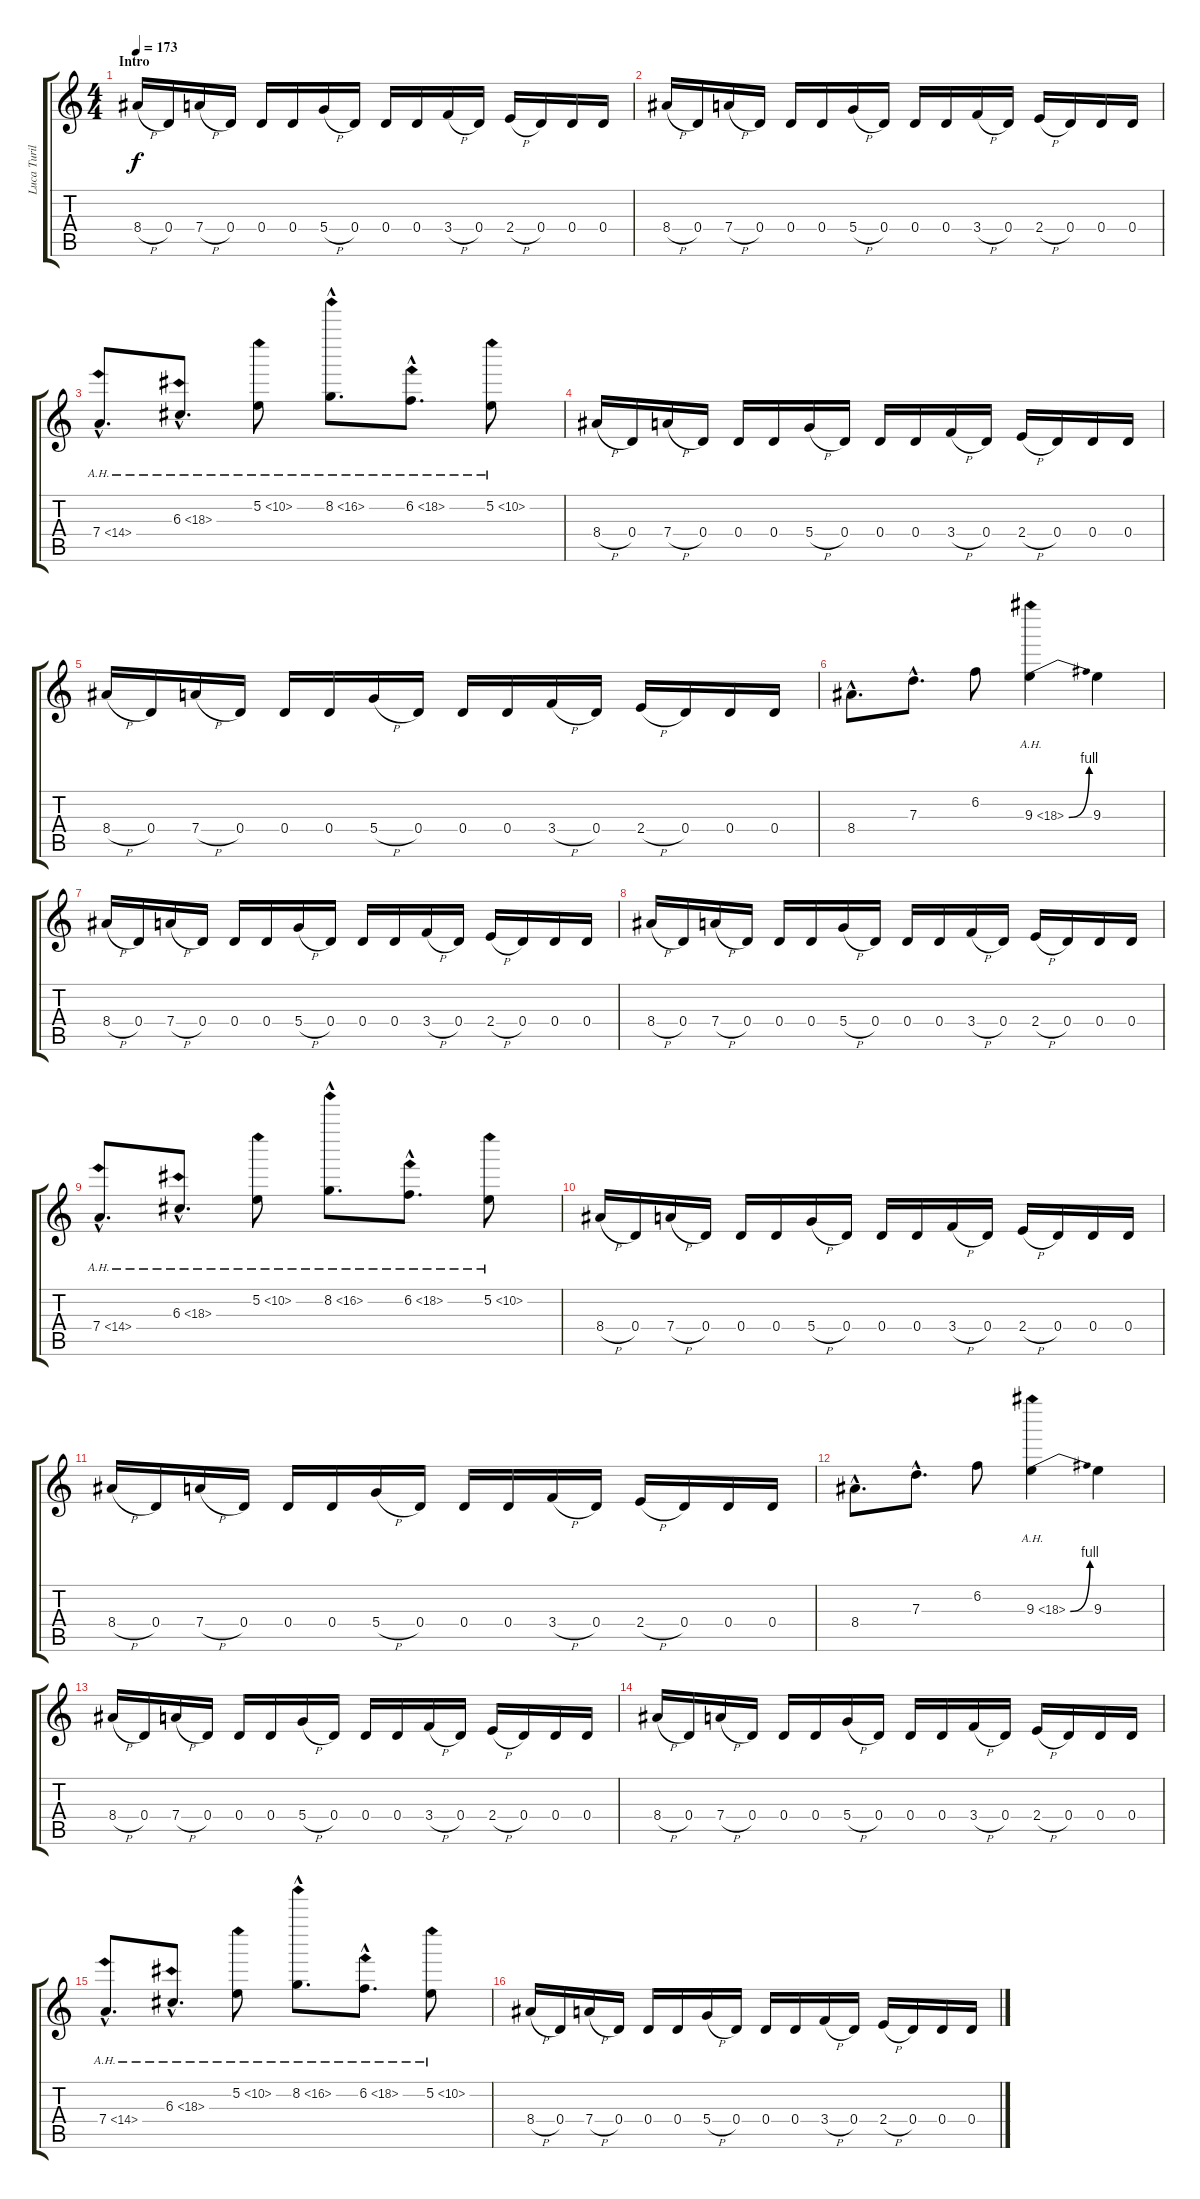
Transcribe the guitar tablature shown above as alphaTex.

\track ("Luca Turilli" "Luca Turil") {instrument distortionguitar}
\staff {score tabs}
\tuning (E4 B3 G3 D3 A2 E2) {hide}
\ts (4 4)
\section ("" "Intro")
\tempo 173
\clef g2
\ks c
8.4{h}.16{dy f instrument distortionguitar} 0.4.16 7.4{h}.16 0.4.16 0.4.16 0.4.16 5.4{h}.16 0.4.16 0.4.16 0.4.16 3.4{h}.16 0.4.16 2.4{h}.16 0.4.16 0.4.16 0.4.16 |
8.4{h}.16 0.4.16 7.4{h}.16 0.4.16 0.4.16 0.4.16 5.4{h}.16 0.4.16 0.4.16 0.4.16 3.4{h}.16 0.4.16 2.4{h}.16 0.4.16 0.4.16 0.4.16 |
7.4{ah 7 hac}.8{d} 6.3{ah 12 hac}.8{d} 5.2{ah 5}.8 8.2{ah 8 hac}.8{d} 6.2{ah 12 hac}.8{d} 5.2{ah 5}.8 |
8.4{h}.16 0.4.16 7.4{h}.16 0.4.16 0.4.16 0.4.16 5.4{h}.16 0.4.16 0.4.16 0.4.16 3.4{h}.16 0.4.16 2.4{h}.16 0.4.16 0.4.16 0.4.16 |
8.4{h}.16 0.4.16 7.4{h}.16 0.4.16 0.4.16 0.4.16 5.4{h}.16 0.4.16 0.4.16 0.4.16 3.4{h}.16 0.4.16 2.4{h}.16 0.4.16 0.4.16 0.4.16 |
8.4{hac}.8{d} 7.3{hac}.8{d} 6.2.8 9.3{be (bend 0 0 60 4) ah 9}.4 9.3.4 |
8.4{h}.16 0.4.16 7.4{h}.16 0.4.16 0.4.16 0.4.16 5.4{h}.16 0.4.16 0.4.16 0.4.16 3.4{h}.16 0.4.16 2.4{h}.16 0.4.16 0.4.16 0.4.16 |
8.4{h}.16 0.4.16 7.4{h}.16 0.4.16 0.4.16 0.4.16 5.4{h}.16 0.4.16 0.4.16 0.4.16 3.4{h}.16 0.4.16 2.4{h}.16 0.4.16 0.4.16 0.4.16 |
7.4{ah 7 hac}.8{d} 6.3{ah 12 hac}.8{d} 5.2{ah 5}.8 8.2{ah 8 hac}.8{d} 6.2{ah 12 hac}.8{d} 5.2{ah 5}.8 |
8.4{h}.16 0.4.16 7.4{h}.16 0.4.16 0.4.16 0.4.16 5.4{h}.16 0.4.16 0.4.16 0.4.16 3.4{h}.16 0.4.16 2.4{h}.16 0.4.16 0.4.16 0.4.16 |
8.4{h}.16 0.4.16 7.4{h}.16 0.4.16 0.4.16 0.4.16 5.4{h}.16 0.4.16 0.4.16 0.4.16 3.4{h}.16 0.4.16 2.4{h}.16 0.4.16 0.4.16 0.4.16 |
8.4{hac}.8{d} 7.3{hac}.8{d} 6.2.8 9.3{be (bend 0 0 60 4) ah 9}.4 9.3.4 |
8.4{h}.16 0.4.16 7.4{h}.16 0.4.16 0.4.16 0.4.16 5.4{h}.16 0.4.16 0.4.16 0.4.16 3.4{h}.16 0.4.16 2.4{h}.16 0.4.16 0.4.16 0.4.16 |
8.4{h}.16 0.4.16 7.4{h}.16 0.4.16 0.4.16 0.4.16 5.4{h}.16 0.4.16 0.4.16 0.4.16 3.4{h}.16 0.4.16 2.4{h}.16 0.4.16 0.4.16 0.4.16 |
7.4{ah 7 hac}.8{d} 6.3{ah 12 hac}.8{d} 5.2{ah 5}.8 8.2{ah 8 hac}.8{d} 6.2{ah 12 hac}.8{d} 5.2{ah 5}.8 |
8.4{h}.16 0.4.16 7.4{h}.16 0.4.16 0.4.16 0.4.16 5.4{h}.16 0.4.16 0.4.16 0.4.16 3.4{h}.16 0.4.16 2.4{h}.16 0.4.16 0.4.16 0.4.16
